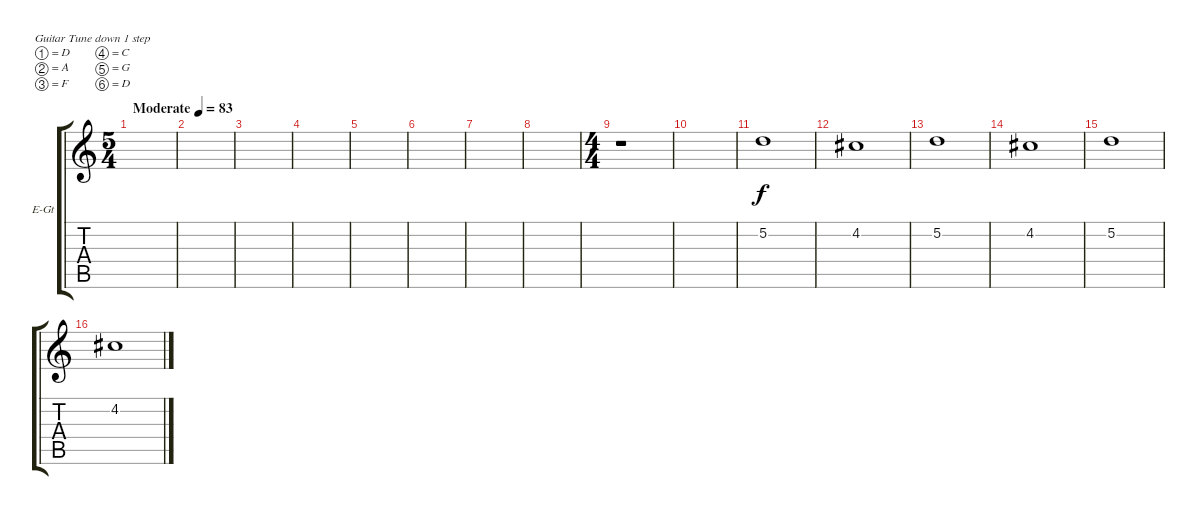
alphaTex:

\bracketExtendMode groupsimilarinstruments
\firstSystemTrackNameOrientation horizontal
\otherSystemsTrackNameOrientation horizontal
\track ("Electric Guitar" "E-Gt") {instrument distortionguitar}
\staff {score tabs}
\tuning (D4 A3 F3 C3 G2 D2)
\ts (5 4)
\beaming (8 6 4)
\tempo (83 "Moderate")
\clef g2
\scale
0.487395
\ks c
|
\scale
0.256303 |
\scale
0.256303 |
\scale
0.333333 |
\scale
0.333333 |
\scale
0.333333 |
\scale
0.256303 |
\scale
0.256303 |
\ts (4 4)
\beaming (8 2 2 2 2)
\scale
0.487395 r.1 |
\scale
0.333333 |
\scale
0.333333 5.2.1 |
\scale
0.333333 4.2.1 |
\scale
0.333333 5.2.1 |
\scale
0.333333 4.2.1 |
\scale
0.333333 5.2.1 |
\scale
0.333333 4.2.1
